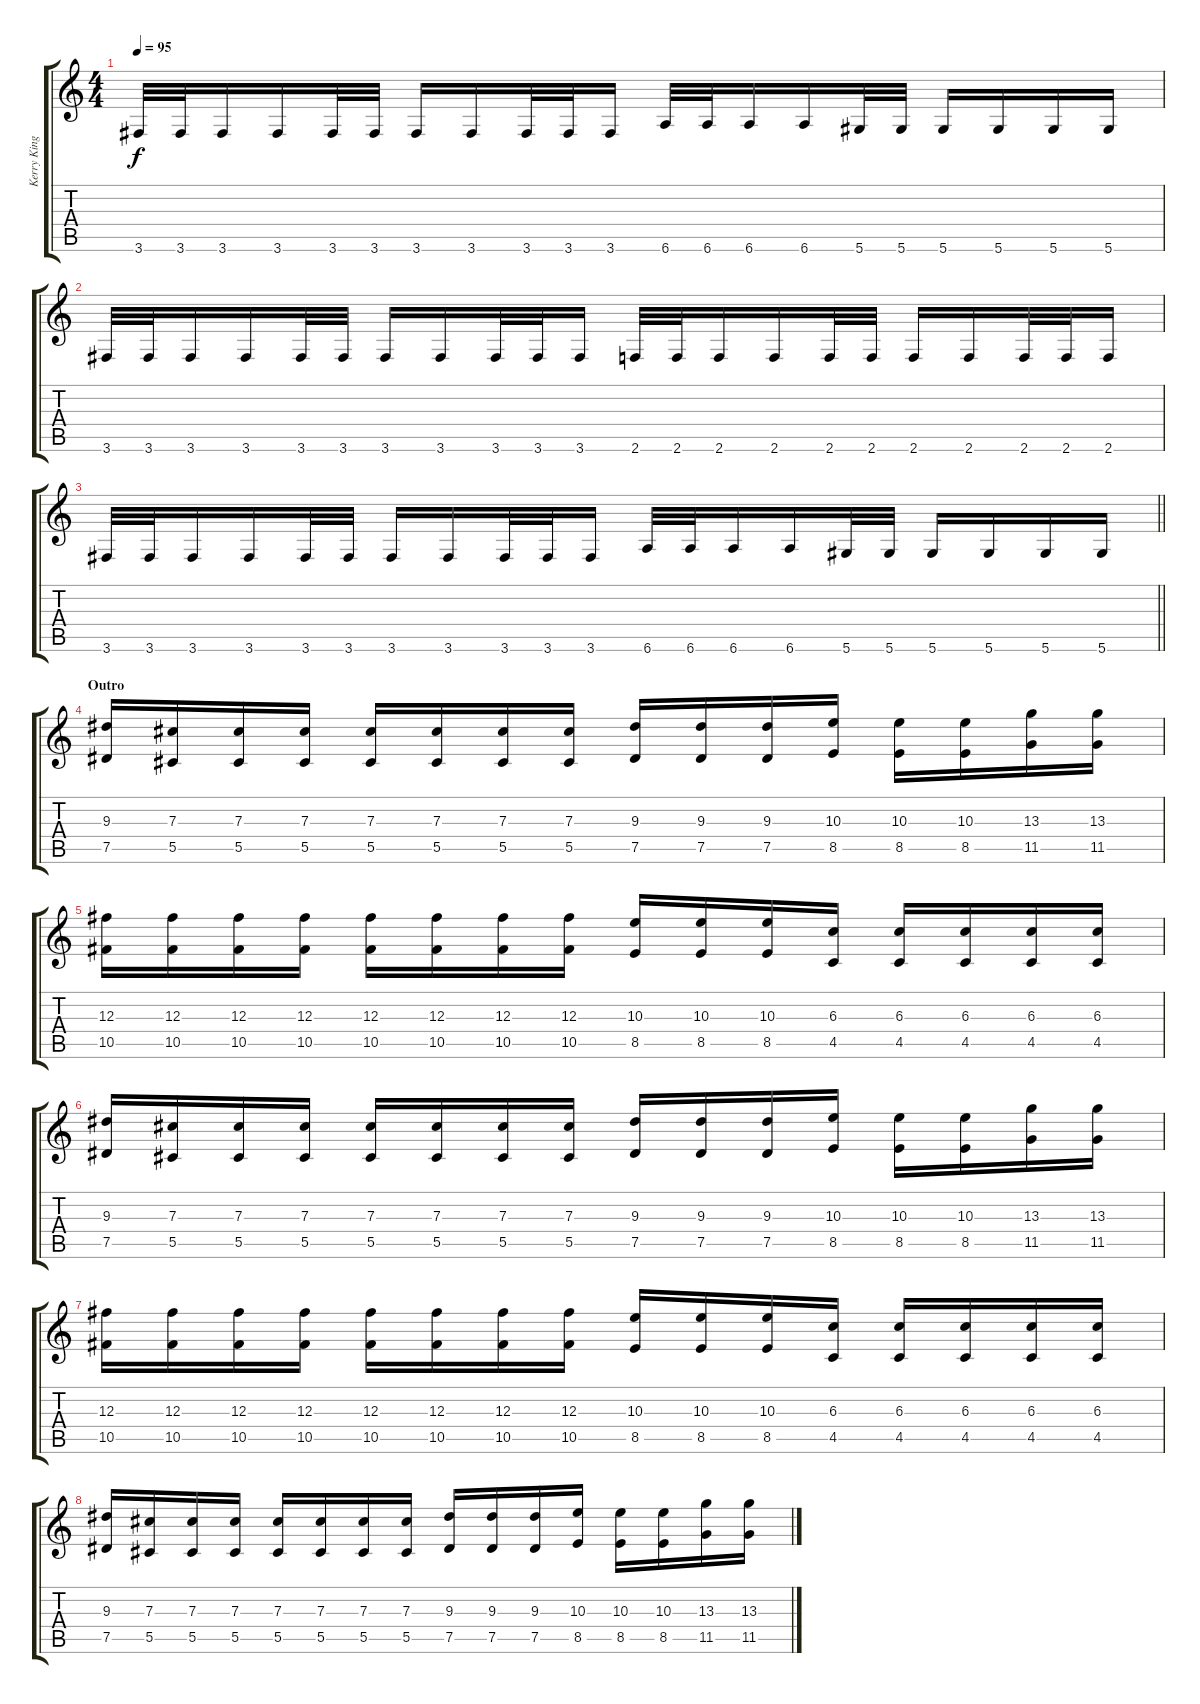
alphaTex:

\track ("Kerry King" "Kerry King") {instrument overdrivenguitar}
\staff {score tabs}
\tuning (Eb4 Bb3 Gb3 Db3 Ab2 Eb2) {hide}
\ts (4 4)
\tempo 95
\clef g2
\ks c
3.6.32{dy f} 3.6.32 3.6.16 3.6.16 3.6.32 3.6.32 3.6.16 3.6.16 3.6.32 3.6.32 3.6.16 6.6.32 6.6.32 6.6.16 6.6.16 5.6.32 5.6.32 5.6.16 5.6.16 5.6.16 5.6.16 |
3.6.32 3.6.32 3.6.16 3.6.16 3.6.32 3.6.32 3.6.16 3.6.16 3.6.32 3.6.32 3.6.16 2.6.32 2.6.32 2.6.16 2.6.16 2.6.32 2.6.32 2.6.16 2.6.16 2.6.32 2.6.32 2.6.16 |
\barLineRight lightlight
3.6.32 3.6.32 3.6.16 3.6.16 3.6.32 3.6.32 3.6.16 3.6.16 3.6.32 3.6.32 3.6.16 6.6.32 6.6.32 6.6.16 6.6.16 5.6.32 5.6.32 5.6.16 5.6.16 5.6.16 5.6.16 |
\section ("" "Outro")
(9.3 7.5).16 (7.3 5.5).16 (7.3 5.5).16 (7.3 5.5).16 (7.3 5.5).16 (7.3 5.5).16 (7.3 5.5).16 (7.3 5.5).16 (9.3 7.5).16 (9.3 7.5).16 (9.3 7.5).16 (10.3 8.5).16 (10.3 8.5).16 (10.3 8.5).16 (13.3 11.5).16 (13.3 11.5).16 |
(12.3 10.5).16 (12.3 10.5).16 (12.3 10.5).16 (12.3 10.5).16 (12.3 10.5).16 (12.3 10.5).16 (12.3 10.5).16 (12.3 10.5).16 (10.3 8.5).16 (10.3 8.5).16 (10.3 8.5).16 (6.3 4.5).16 (6.3 4.5).16 (6.3 4.5).16 (6.3 4.5).16 (6.3 4.5).16 |
(9.3 7.5).16 (7.3 5.5).16 (7.3 5.5).16 (7.3 5.5).16 (7.3 5.5).16 (7.3 5.5).16 (7.3 5.5).16 (7.3 5.5).16 (9.3 7.5).16 (9.3 7.5).16 (9.3 7.5).16 (10.3 8.5).16 (10.3 8.5).16 (10.3 8.5).16 (13.3 11.5).16 (13.3 11.5).16 |
(12.3 10.5).16 (12.3 10.5).16 (12.3 10.5).16 (12.3 10.5).16 (12.3 10.5).16 (12.3 10.5).16 (12.3 10.5).16 (12.3 10.5).16 (10.3 8.5).16 (10.3 8.5).16 (10.3 8.5).16 (6.3 4.5).16 (6.3 4.5).16 (6.3 4.5).16 (6.3 4.5).16 (6.3 4.5).16 |
(9.3 7.5).16 (7.3 5.5).16 (7.3 5.5).16 (7.3 5.5).16 (7.3 5.5).16 (7.3 5.5).16 (7.3 5.5).16 (7.3 5.5).16 (9.3 7.5).16 (9.3 7.5).16 (9.3 7.5).16 (10.3 8.5).16 (10.3 8.5).16 (10.3 8.5).16 (13.3 11.5).16 (13.3 11.5).16
